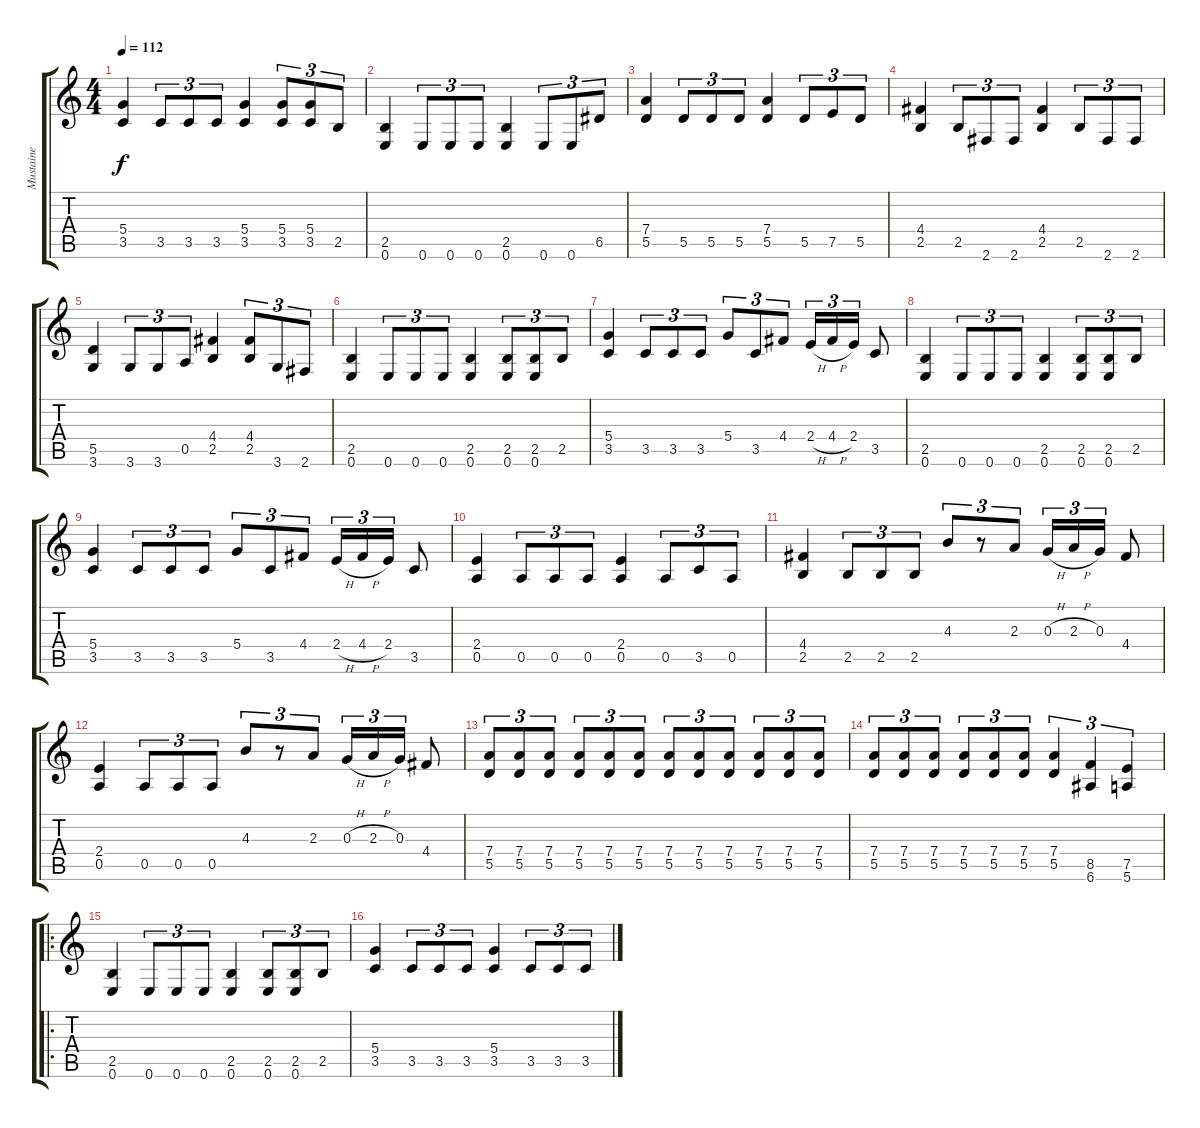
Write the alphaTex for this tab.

\track ("Mustaine" "Mustaine") {instrument distortionguitar}
\staff {score tabs}
\tuning (E4 B3 G3 D3 A2 E2) {hide}
\ts (4 4)
\tempo 112
\clef g2
\ks c
(5.4 3.5).4{dy f} 3.5.8{tu (3 2)} 3.5.8{tu (3 2)} 3.5.8{tu (3 2)} (5.4 3.5).4 (5.4 3.5).8{tu (3 2)} (5.4 3.5).8{tu (3 2)} 2.5.8{tu (3 2)} |
(2.5 0.6).4 0.6.8{tu (3 2)} 0.6.8{tu (3 2)} 0.6.8{tu (3 2)} (2.5 0.6).4 0.6.8{tu (3 2)} 0.6.8{tu (3 2)} 6.5.8{tu (3 2)} |
(7.4 5.5).4 5.5.8{tu (3 2)} 5.5.8{tu (3 2)} 5.5.8{tu (3 2)} (7.4 5.5).4 5.5.8{tu (3 2)} 7.5.8{tu (3 2)} 5.5.8{tu (3 2)} |
(4.4 2.5).4 2.5.8{tu (3 2)} 2.6.8{tu (3 2)} 2.6.8{tu (3 2)} (4.4 2.5).4 2.5.8{tu (3 2)} 2.6.8{tu (3 2)} 2.6.8{tu (3 2)} |
(5.5 3.6).4 3.6.8{tu (3 2)} 3.6.8{tu (3 2)} 0.5.8{tu (3 2)} (4.4 2.5).4 (4.4 2.5).8{tu (3 2)} 3.6.8{tu (3 2)} 2.6.8{tu (3 2)} |
(2.5 0.6).4 0.6.8{tu (3 2)} 0.6.8{tu (3 2)} 0.6.8{tu (3 2)} (2.5 0.6).4 (2.5 0.6).8{tu (3 2)} (2.5 0.6).8{tu (3 2)} 2.5.8{tu (3 2)} |
(5.4 3.5).4 3.5.8{tu (3 2)} 3.5.8{tu (3 2)} 3.5.8{tu (3 2)} 5.4.8{tu (3 2)} 3.5.8{tu (3 2)} 4.4.8{tu (3 2)} 2.4{h}.16{tu (3 2)} 4.4{h}.16{tu (3 2)} 2.4.16{tu (3 2)} 3.5.8 |
(2.5 0.6).4 0.6.8{tu (3 2)} 0.6.8{tu (3 2)} 0.6.8{tu (3 2)} (2.5 0.6).4 (2.5 0.6).8{tu (3 2)} (2.5 0.6).8{tu (3 2)} 2.5.8{tu (3 2)} |
(5.4 3.5).4 3.5.8{tu (3 2)} 3.5.8{tu (3 2)} 3.5.8{tu (3 2)} 5.4.8{tu (3 2)} 3.5.8{tu (3 2)} 4.4.8{tu (3 2)} 2.4{h}.16{tu (3 2)} 4.4{h}.16{tu (3 2)} 2.4.16{tu (3 2)} 3.5.8 |
(2.4 0.5).4 0.5.8{tu (3 2)} 0.5.8{tu (3 2)} 0.5.8{tu (3 2)} (2.4 0.5).4 0.5.8{tu (3 2)} 3.5.8{tu (3 2)} 0.5.8{tu (3 2)} |
(4.4 2.5).4 2.5.8{tu (3 2)} 2.5.8{tu (3 2)} 2.5.8{tu (3 2)} 4.3.8{tu (3 2)} r.8{tu (3 2)} 2.3.8{tu (3 2)} 0.3{h}.16{tu (3 2)} 2.3{h}.16{tu (3 2)} 0.3.16{tu (3 2)} 4.4.8 |
(2.4 0.5).4 0.5.8{tu (3 2)} 0.5.8{tu (3 2)} 0.5.8{tu (3 2)} 4.3.8{tu (3 2)} r.8{tu (3 2)} 2.3.8{tu (3 2)} 0.3{h}.16{tu (3 2)} 2.3{h}.16{tu (3 2)} 0.3.16{tu (3 2)} 4.4.8 |
(7.4 5.5).8{tu (3 2)} (7.4 5.5).8{tu (3 2)} (7.4 5.5).8{tu (3 2)} (7.4 5.5).8{tu (3 2)} (7.4 5.5).8{tu (3 2)} (7.4 5.5).8{tu (3 2)} (7.4 5.5).8{tu (3 2)} (7.4 5.5).8{tu (3 2)} (7.4 5.5).8{tu (3 2)} (7.4 5.5).8{tu (3 2)} (7.4 5.5).8{tu (3 2)} (7.4 5.5).8{tu (3 2)} |
(7.4 5.5).8{tu (3 2)} (7.4 5.5).8{tu (3 2)} (7.4 5.5).8{tu (3 2)} (7.4 5.5).8{tu (3 2)} (7.4 5.5).8{tu (3 2)} (7.4 5.5).8{tu (3 2)} (7.4 5.5).4{tu (3 2)} (8.5 6.6).4{tu (3 2)} (7.5 5.6).4{tu (3 2)} |
\ro
(2.5 0.6).4 0.6.8{tu (3 2)} 0.6.8{tu (3 2)} 0.6.8{tu (3 2)} (2.5 0.6).4 (2.5 0.6).8{tu (3 2)} (2.5 0.6).8{tu (3 2)} 2.5.8{tu (3 2)} |
(5.4 3.5).4 3.5.8{tu (3 2)} 3.5.8{tu (3 2)} 3.5.8{tu (3 2)} (5.4 3.5).4 3.5.8{tu (3 2)} 3.5.8{tu (3 2)} 3.5.8{tu (3 2)}
